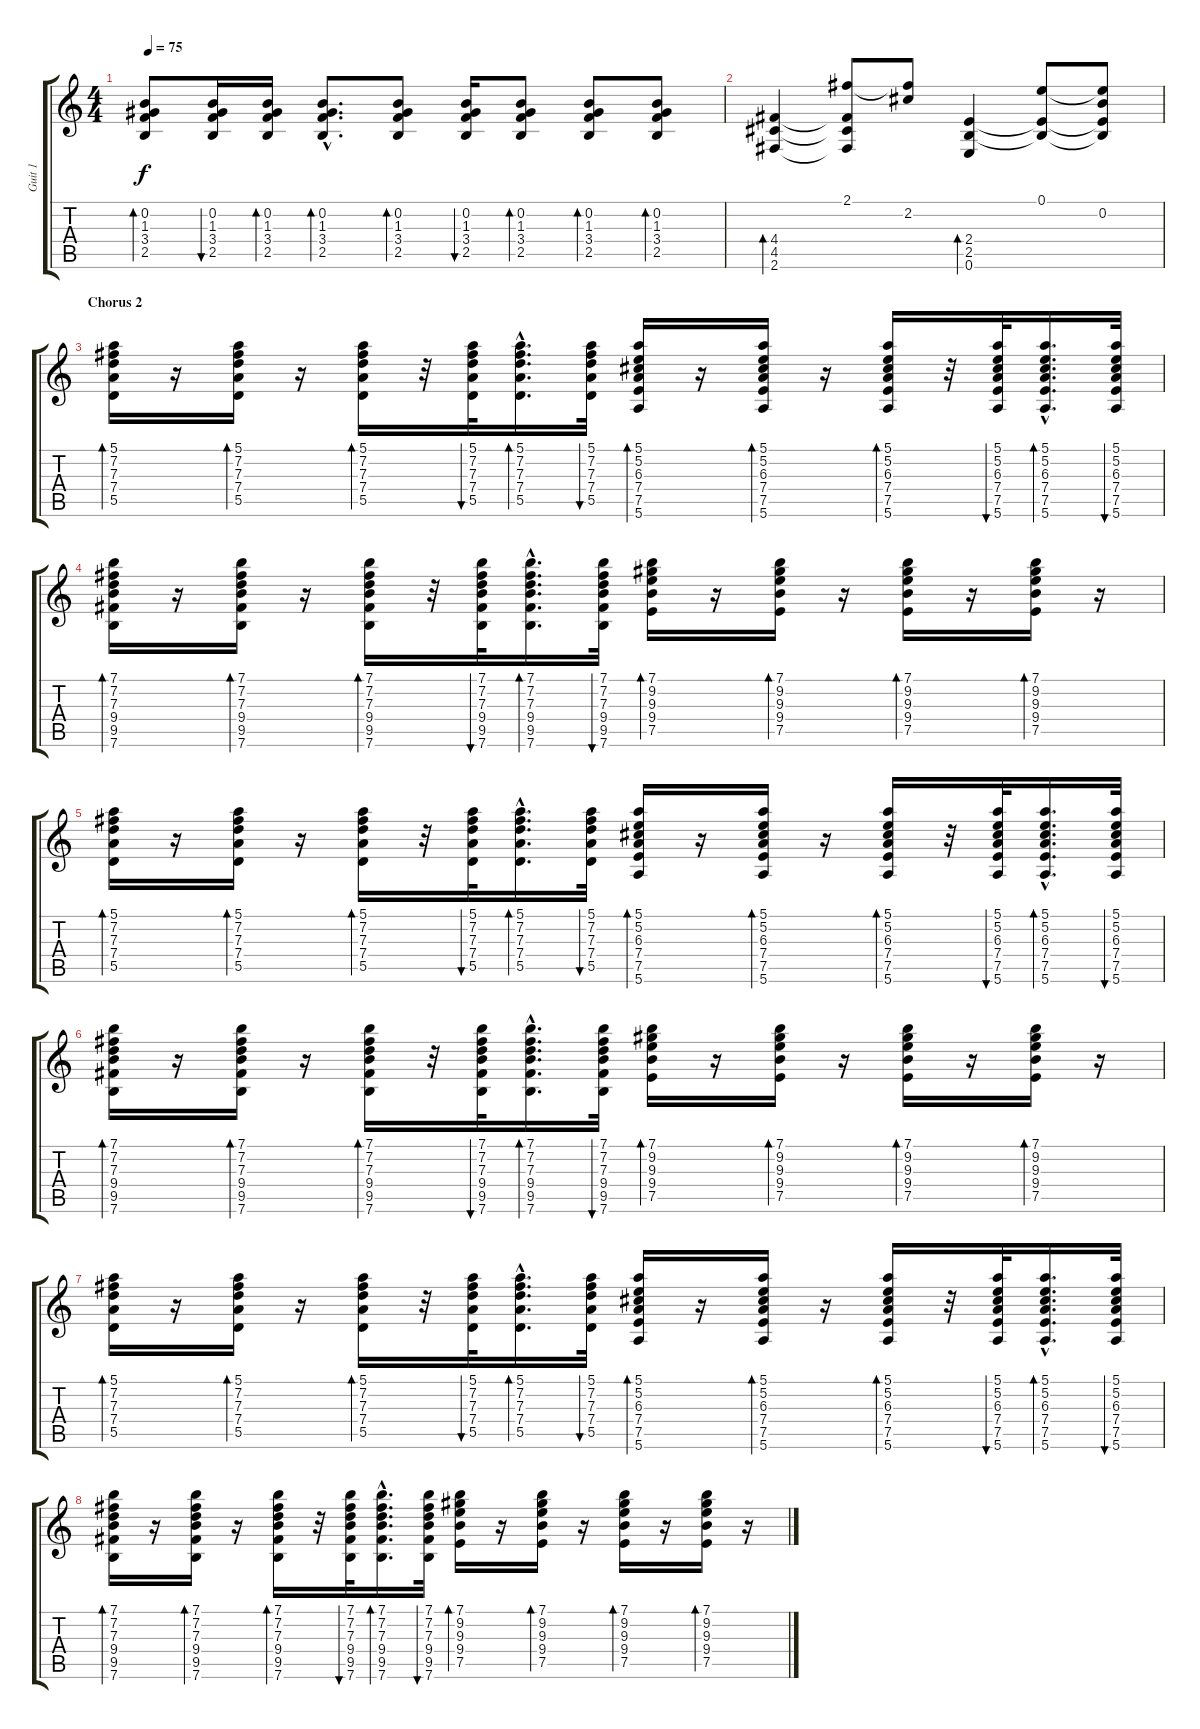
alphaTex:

\track ("Guit 1" "Guit 1") {instrument acousticguitarsteel}
\staff {score tabs}
\tuning (E4 B3 G3 D3 A2 E2) {hide}
\ts (4 4)
\tempo 75
\clef g2
\ks c
(0.2 1.3 3.4 2.5).8{bd 30 dy f} (0.2 1.3 3.4 2.5).16{bu 30} (0.2 1.3 3.4 2.5).16{bd 30} (0.2{hac} 1.3{hac} 3.4{hac} 2.5{hac}).8{d bd 30} (0.2 1.3 3.4 2.5).8{bd 30} (0.2 1.3 3.4 2.5).16{bu 30} (0.2 1.3 3.4 2.5).8{bd 30} (0.2 1.3 3.4 2.5).8{bd 30} (0.2 1.3 3.4 2.5).8{bd 30} |
(4.4 4.5 2.6).4{bd 30} (2.1 4.4{t} 4.5{t} 2.6{t}).8 (2.1{t} 2.2).8 (2.4 2.5 0.6).4{bd 30} (0.1 2.4{t} 2.5{t}).8 (0.1{t} 0.2 2.4{t} 2.5{t}).8 |
\section ("" "Chorus 2")
(5.1 7.2 7.3 7.4 5.5).16{bd 30} r.16 (5.1 7.2 7.3 7.4 5.5).16{bd 30} r.16 (5.1 7.2 7.3 7.4 5.5).16{bd 30} r.32 (5.1 7.2 7.3 7.4 5.5).32{bu 30} (5.1{hac} 7.2{hac} 7.3{hac} 7.4{hac} 5.5{hac}).16{d bd 30} (5.1 7.2 7.3 7.4 5.5).32{bu 30} (5.1 5.2 6.3 7.4 7.5 5.6).16{bd 30} r.16 (5.1 5.2 6.3 7.4 7.5 5.6).16{bd 30} r.16 (5.1 5.2 6.3 7.4 7.5 5.6).16{bd 30} r.32 (5.1 5.2 6.3 7.4 7.5 5.6).32{bu 30} (5.1{hac} 5.2{hac} 6.3{hac} 7.4{hac} 7.5{hac} 5.6{hac}).16{d bd 30} (5.1 5.2 6.3 7.4 7.5 5.6).32{bu 30} |
(7.1 7.2 7.3 9.4 9.5 7.6).16{bd 30} r.16 (7.1 7.2 7.3 9.4 9.5 7.6).16{bd 30} r.16 (7.1 7.2 7.3 9.4 9.5 7.6).16{bd 30} r.32 (7.1 7.2 7.3 9.4 9.5 7.6).32{bu 30} (7.1{hac} 7.2{hac} 7.3{hac} 9.4{hac} 9.5{hac} 7.6{hac}).16{d bd 30} (7.1 7.2 7.3 9.4 9.5 7.6).32{bu 30} (7.1 9.2 9.3 9.4 7.5).16{bd 30} r.16 (7.1 9.2 9.3 9.4 7.5).16{bd 30} r.16 (7.1 9.2 9.3 9.4 7.5).16{bd 30} r.16 (7.1 9.2 9.3 9.4 7.5).16{bd 30} r.16 |
(5.1 7.2 7.3 7.4 5.5).16{bd 30} r.16 (5.1 7.2 7.3 7.4 5.5).16{bd 30} r.16 (5.1 7.2 7.3 7.4 5.5).16{bd 30} r.32 (5.1 7.2 7.3 7.4 5.5).32{bu 30} (5.1{hac} 7.2{hac} 7.3{hac} 7.4{hac} 5.5{hac}).16{d bd 30} (5.1 7.2 7.3 7.4 5.5).32{bu 30} (5.1 5.2 6.3 7.4 7.5 5.6).16{bd 30} r.16 (5.1 5.2 6.3 7.4 7.5 5.6).16{bd 30} r.16 (5.1 5.2 6.3 7.4 7.5 5.6).16{bd 30} r.32 (5.1 5.2 6.3 7.4 7.5 5.6).32{bu 30} (5.1{hac} 5.2{hac} 6.3{hac} 7.4{hac} 7.5{hac} 5.6{hac}).16{d bd 30} (5.1 5.2 6.3 7.4 7.5 5.6).32{bu 30} |
(7.1 7.2 7.3 9.4 9.5 7.6).16{bd 30} r.16 (7.1 7.2 7.3 9.4 9.5 7.6).16{bd 30} r.16 (7.1 7.2 7.3 9.4 9.5 7.6).16{bd 30} r.32 (7.1 7.2 7.3 9.4 9.5 7.6).32{bu 30} (7.1{hac} 7.2{hac} 7.3{hac} 9.4{hac} 9.5{hac} 7.6{hac}).16{d bd 30} (7.1 7.2 7.3 9.4 9.5 7.6).32{bu 30} (7.1 9.2 9.3 9.4 7.5).16{bd 30} r.16 (7.1 9.2 9.3 9.4 7.5).16{bd 30} r.16 (7.1 9.2 9.3 9.4 7.5).16{bd 30} r.16 (7.1 9.2 9.3 9.4 7.5).16{bd 30} r.16 |
(5.1 7.2 7.3 7.4 5.5).16{bd 30} r.16 (5.1 7.2 7.3 7.4 5.5).16{bd 30} r.16 (5.1 7.2 7.3 7.4 5.5).16{bd 30} r.32 (5.1 7.2 7.3 7.4 5.5).32{bu 30} (5.1{hac} 7.2{hac} 7.3{hac} 7.4{hac} 5.5{hac}).16{d bd 30} (5.1 7.2 7.3 7.4 5.5).32{bu 30} (5.1 5.2 6.3 7.4 7.5 5.6).16{bd 30} r.16 (5.1 5.2 6.3 7.4 7.5 5.6).16{bd 30} r.16 (5.1 5.2 6.3 7.4 7.5 5.6).16{bd 30} r.32 (5.1 5.2 6.3 7.4 7.5 5.6).32{bu 30} (5.1{hac} 5.2{hac} 6.3{hac} 7.4{hac} 7.5{hac} 5.6{hac}).16{d bd 30} (5.1 5.2 6.3 7.4 7.5 5.6).32{bu 30} |
(7.1 7.2 7.3 9.4 9.5 7.6).16{bd 30} r.16 (7.1 7.2 7.3 9.4 9.5 7.6).16{bd 30} r.16 (7.1 7.2 7.3 9.4 9.5 7.6).16{bd 30} r.32 (7.1 7.2 7.3 9.4 9.5 7.6).32{bu 30} (7.1{hac} 7.2{hac} 7.3{hac} 9.4{hac} 9.5{hac} 7.6{hac}).16{d bd 30} (7.1 7.2 7.3 9.4 9.5 7.6).32{bu 30} (7.1 9.2 9.3 9.4 7.5).16{bd 30} r.16 (7.1 9.2 9.3 9.4 7.5).16{bd 30} r.16 (7.1 9.2 9.3 9.4 7.5).16{bd 30} r.16 (7.1 9.2 9.3 9.4 7.5).16{bd 30} r.16
